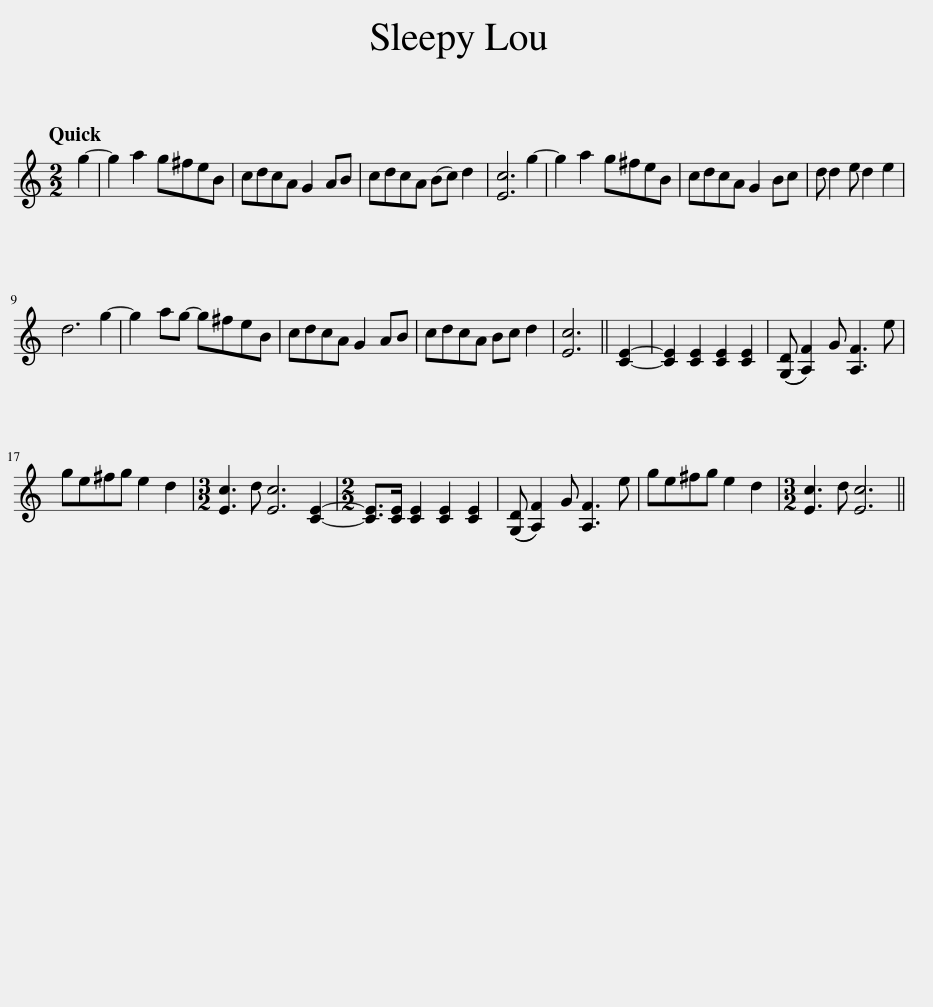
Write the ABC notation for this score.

X:1
L:1/8
Q:1/4=120
M:2/2
I:linebreak $
K:C
V:1 treble
V:1
 g2- | g2 a2 g^feB | cdcA G2 AB | cdcA (Bc) d2 | [Ec]6 g2- | %5
 g2 a2 g^feB | cdcA G2 Bc | d d2 e d2 e2 |$ d6 g2- | g2 ag- g^feB | %10
 cdcA G2 AB | cdcA Bc d2 | [Ec]6 || [CE]2- | [CE]2 [CE]2 [CE]2 [CE]2 | %15
 (([G,D] [A,F]2)) G [A,F]3 e |$ ge^fg e2 d2 |[M:3/2] [Ec]3 d [Ec]6 [CE]2- |[M:2/2] [CE]>[CE] [CE]2 [CE]2 [CE]2 | (([G,D] [A,F]2)) G [A,F]3 e | %20
 ge^fg e2 d2 |[M:3/2] [Ec]3 d [Ec]6 || %22
